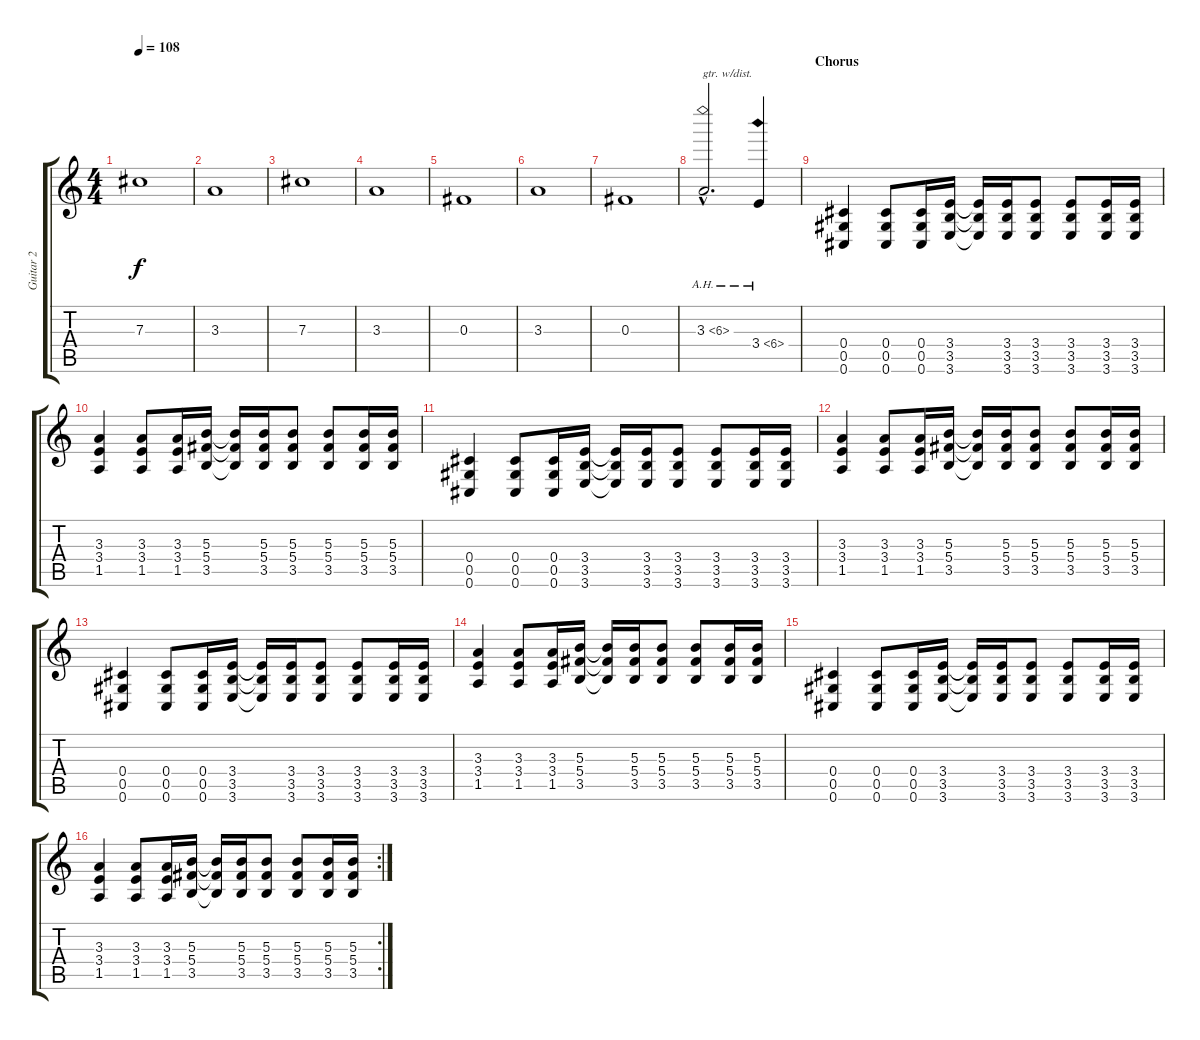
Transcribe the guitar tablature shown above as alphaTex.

\track ("Guitar 2" "Guitar 2") {instrument distortionguitar}
\staff {score tabs}
\tuning (Eb4 Bb3 Gb3 Db3 Ab2 Db2) {hide}
\ts (4 4)
\tempo 108
\clef g2
\ks c
7.3.1{dy f} |
3.3.1 |
7.3.1 |
3.3.1 |
0.3.1 |
3.3.1 |
0.3.1 |
3.3{ah 3 hac}.2{d txt "gtr. w/dist." instrument distortionguitar} 3.4{ah 3}.4 |
\section ("" "Chorus")
(0.4 0.5 0.6).4 (0.4 0.5 0.6).8 (0.4 0.5 0.6).16 (3.4 3.5 3.6).16 (3.4{t} 3.5{t} 3.6{t}).16 (3.4 3.5 3.6).16 (3.4 3.5 3.6).8 (3.4 3.5 3.6).8 (3.4 3.5 3.6).16 (3.4 3.5 3.6).16 |
(3.3 3.4 1.5).4 (3.3 3.4 1.5).8 (3.3 3.4 1.5).16 (5.3 5.4 3.5).16 (5.3{t} 5.4{t} 3.5{t}).16 (5.3 5.4 3.5).16 (5.3 5.4 3.5).8 (5.3 5.4 3.5).8 (5.3 5.4 3.5).16 (5.3 5.4 3.5).16 |
(0.4 0.5 0.6).4 (0.4 0.5 0.6).8 (0.4 0.5 0.6).16 (3.4 3.5 3.6).16 (3.4{t} 3.5{t} 3.6{t}).16 (3.4 3.5 3.6).16 (3.4 3.5 3.6).8 (3.4 3.5 3.6).8 (3.4 3.5 3.6).16 (3.4 3.5 3.6).16 |
(3.3 3.4 1.5).4 (3.3 3.4 1.5).8 (3.3 3.4 1.5).16 (5.3 5.4 3.5).16 (5.3{t} 5.4{t} 3.5{t}).16 (5.3 5.4 3.5).16 (5.3 5.4 3.5).8 (5.3 5.4 3.5).8 (5.3 5.4 3.5).16 (5.3 5.4 3.5).16 |
(0.4 0.5 0.6).4 (0.4 0.5 0.6).8 (0.4 0.5 0.6).16 (3.4 3.5 3.6).16 (3.4{t} 3.5{t} 3.6{t}).16 (3.4 3.5 3.6).16 (3.4 3.5 3.6).8 (3.4 3.5 3.6).8 (3.4 3.5 3.6).16 (3.4 3.5 3.6).16 |
(3.3 3.4 1.5).4 (3.3 3.4 1.5).8 (3.3 3.4 1.5).16 (5.3 5.4 3.5).16 (5.3{t} 5.4{t} 3.5{t}).16 (5.3 5.4 3.5).16 (5.3 5.4 3.5).8 (5.3 5.4 3.5).8 (5.3 5.4 3.5).16 (5.3 5.4 3.5).16 |
(0.4 0.5 0.6).4 (0.4 0.5 0.6).8 (0.4 0.5 0.6).16 (3.4 3.5 3.6).16 (3.4{t} 3.5{t} 3.6{t}).16 (3.4 3.5 3.6).16 (3.4 3.5 3.6).8 (3.4 3.5 3.6).8 (3.4 3.5 3.6).16 (3.4 3.5 3.6).16 |
\rc 2
(3.3 3.4 1.5).4 (3.3 3.4 1.5).8 (3.3 3.4 1.5).16 (5.3 5.4 3.5).16 (5.3{t} 5.4{t} 3.5{t}).16 (5.3 5.4 3.5).16 (5.3 5.4 3.5).8 (5.3 5.4 3.5).8 (5.3 5.4 3.5).16 (5.3 5.4 3.5).16
